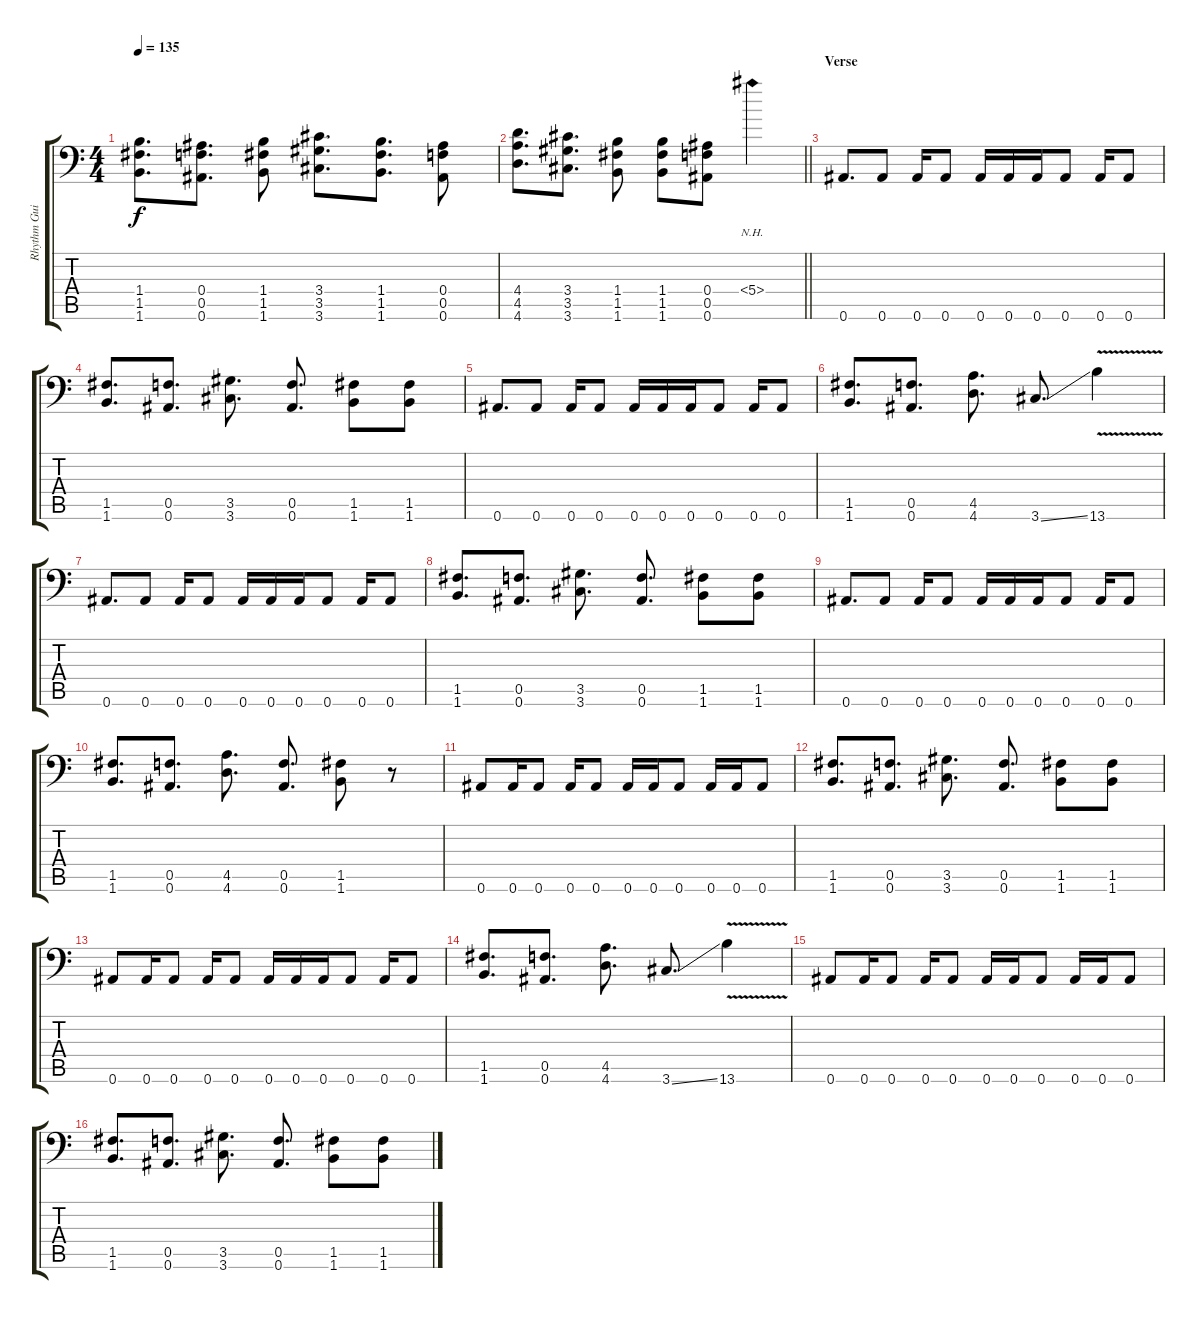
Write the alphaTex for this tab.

\track ("Rhythm Guitar" "Rhythm Gui") {instrument distortionguitar}
\staff {score tabs}
\tuning (C4 G3 Eb3 Bb2 F2 Bb1) {hide}
\ts (4 4)
\tempo 135
\clef f4
\ks c
(1.4 1.5 1.6).8{d dy f} (0.4 0.5 0.6).8{d} (1.4 1.5 1.6).8 (3.4 3.5 3.6).8{d} (1.4 1.5 1.6).8{d} (0.4 0.5 0.6).8 |
\barLineRight lightlight
(4.4 4.5 4.6).8{d} (3.4 3.5 3.6).8{d} (1.4 1.5 1.6).8 (1.4 1.5 1.6).8 (0.4 0.5 0.6).8 5.4{nh}.4 |
\section ("" "Verse ")
0.6.8{d volume 12 balance 11} 0.6.8 0.6.16 0.6.8 0.6.16 0.6.16 0.6.16 0.6.8 0.6.16 0.6.8 |
(1.5 1.6).8{d} (0.5 0.6).8{d} (3.5 3.6).8{d} (0.5 0.6).8{d} (1.5 1.6).8 (1.5 1.6).8 |
0.6.8{d} 0.6.8 0.6.16 0.6.8 0.6.16 0.6.16 0.6.16 0.6.8 0.6.16 0.6.8 |
(1.5 1.6).8{d} (0.5 0.6).8{d} (4.5 4.6).8{d} 3.6{ss}.8{d} 13.6{v}.4 |
0.6.8{d} 0.6.8 0.6.16 0.6.8 0.6.16 0.6.16 0.6.16 0.6.8 0.6.16 0.6.8 |
(1.5 1.6).8{d} (0.5 0.6).8{d} (3.5 3.6).8{d} (0.5 0.6).8{d} (1.5 1.6).8 (1.5 1.6).8 |
0.6.8{d} 0.6.8 0.6.16 0.6.8 0.6.16 0.6.16 0.6.16 0.6.8 0.6.16 0.6.8 |
(1.5 1.6).8{d volume 16 balance 16} (0.5 0.6).8{d} (4.5 4.6).8{d} (0.5 0.6).8{d} (1.5 1.6).8 r.8 |
0.6.8 0.6.16 0.6.8 0.6.16 0.6.8 0.6.16 0.6.16 0.6.8 0.6.16 0.6.16 0.6.8 |
(1.5 1.6).8{d} (0.5 0.6).8{d} (3.5 3.6).8{d} (0.5 0.6).8{d} (1.5 1.6).8 (1.5 1.6).8 |
0.6.8 0.6.16 0.6.8 0.6.16 0.6.8 0.6.16 0.6.16 0.6.16 0.6.8 0.6.16 0.6.8 |
(1.5 1.6).8{d} (0.5 0.6).8{d} (4.5 4.6).8{d} 3.6{ss}.8{d} 13.6{v}.4 |
0.6.8 0.6.16 0.6.8 0.6.16 0.6.8 0.6.16 0.6.16 0.6.8 0.6.16 0.6.16 0.6.8 |
(1.5 1.6).8{d} (0.5 0.6).8{d} (3.5 3.6).8{d} (0.5 0.6).8{d} (1.5 1.6).8 (1.5 1.6).8
